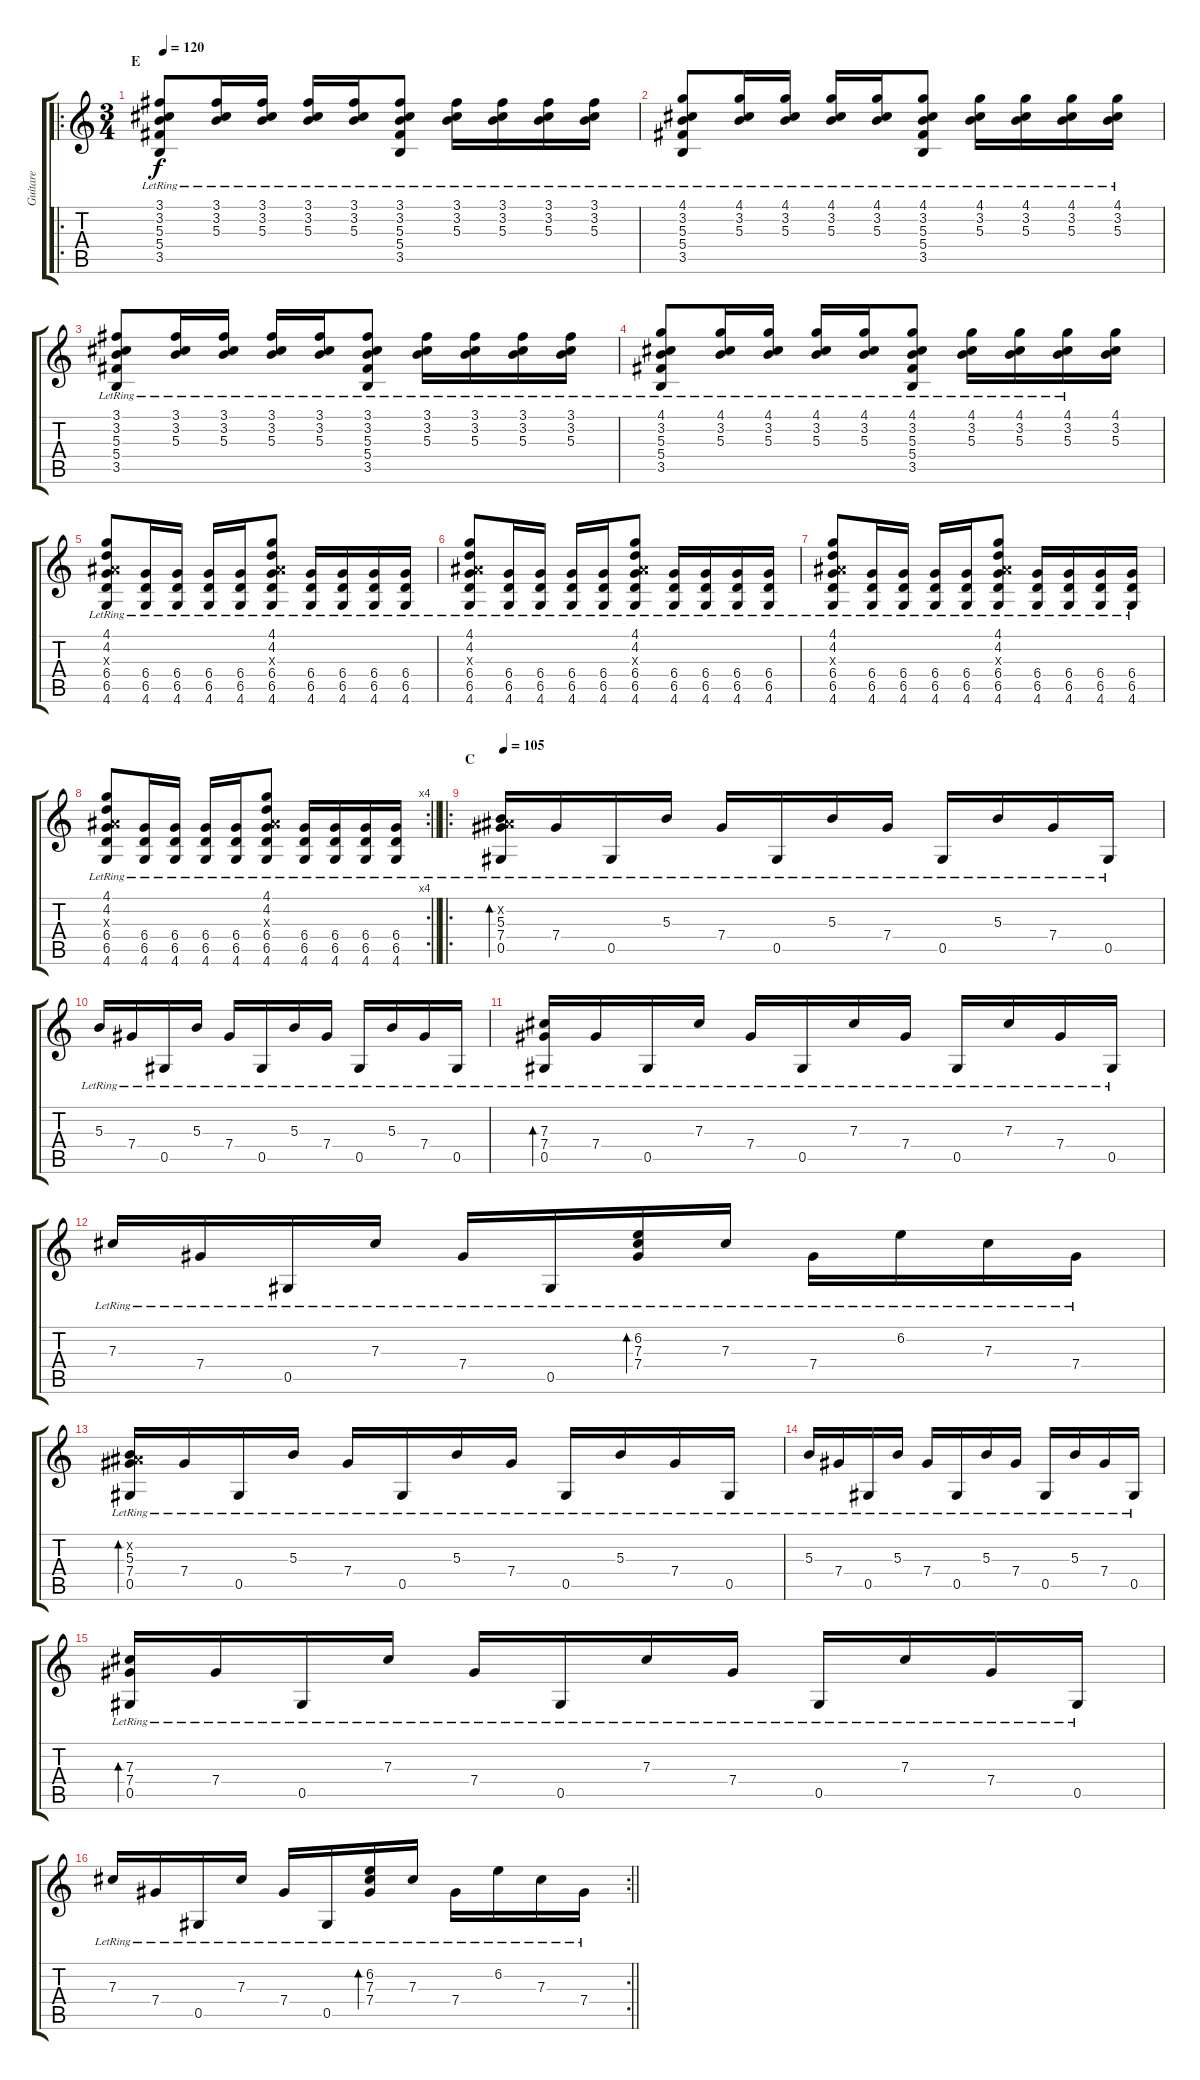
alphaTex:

\track ("Guitare" "Guitare") {instrument distortionguitar}
\staff {score tabs}
\tuning (Eb4 Bb3 Gb3 Db3 Ab2 Eb2) {hide}
\ro
\ts (3 4)
\section ("" "E")
\tempo 120
\clef g2
\ks c
(3.1{lr} 3.2{lr} 5.3{lr} 5.4{lr} 3.5{lr}).8{dy f} (3.1{lr} 3.2{lr} 5.3{lr}).16 (3.1{lr} 3.2{lr} 5.3{lr}).16 (3.1{lr} 3.2{lr} 5.3{lr}).16 (3.1{lr} 3.2{lr} 5.3{lr}).16 (3.1{lr} 3.2{lr} 5.3{lr} 5.4{lr} 3.5{lr}).8 (3.1{lr} 3.2{lr} 5.3{lr}).16 (3.1{lr} 3.2{lr} 5.3{lr}).16 (3.1{lr} 3.2{lr} 5.3{lr}).16 (3.1{lr} 3.2{lr} 5.3{lr}).16 |
(4.1{lr} 3.2{lr} 5.3{lr} 5.4{lr} 3.5{lr}).8 (4.1{lr} 3.2{lr} 5.3{lr}).16 (4.1{lr} 3.2{lr} 5.3{lr}).16 (4.1{lr} 3.2{lr} 5.3{lr}).16 (4.1{lr} 3.2{lr} 5.3{lr}).16 (4.1{lr} 3.2{lr} 5.3{lr} 5.4{lr} 3.5{lr}).8 (4.1{lr} 3.2{lr} 5.3{lr}).16 (4.1{lr} 3.2{lr} 5.3{lr}).16 (4.1{lr} 3.2{lr} 5.3{lr}).16 (4.1{lr} 3.2{lr} 5.3{lr}).16 |
(3.1{lr} 3.2{lr} 5.3{lr} 5.4{lr} 3.5{lr}).8 (3.1{lr} 3.2{lr} 5.3{lr}).16 (3.1{lr} 3.2{lr} 5.3{lr}).16 (3.1{lr} 3.2{lr} 5.3{lr}).16 (3.1{lr} 3.2{lr} 5.3{lr}).16 (3.1{lr} 3.2{lr} 5.3{lr} 5.4{lr} 3.5{lr}).8 (3.1{lr} 3.2{lr} 5.3{lr}).16 (3.1{lr} 3.2{lr} 5.3{lr}).16 (3.1{lr} 3.2{lr} 5.3{lr}).16 (3.1{lr} 3.2{lr} 5.3{lr}).16 |
(4.1{lr} 3.2{lr} 5.3{lr} 5.4{lr} 3.5{lr}).8 (4.1{lr} 3.2{lr} 5.3{lr}).16 (4.1{lr} 3.2{lr} 5.3{lr}).16 (4.1{lr} 3.2{lr} 5.3{lr}).16 (4.1{lr} 3.2{lr} 5.3{lr}).16 (4.1{lr} 3.2{lr} 5.3{lr} 5.4{lr} 3.5{lr}).8 (4.1{lr} 3.2{lr} 5.3{lr}).16 (4.1{lr} 3.2{lr} 5.3{lr}).16 (4.1{lr} 3.2{lr} 5.3{lr}).16 (4.1 3.2 5.3).16 |
(4.1{lr} 4.2{lr} 4.3{x} 6.4{lr} 6.5{lr} 4.6{lr}).8 (6.4 6.5{lr} 4.6{lr}).16 (6.4 6.5{lr} 4.6{lr}).16 (6.4 6.5{lr} 4.6{lr}).16 (6.4 6.5{lr} 4.6{lr}).16 (4.1{lr} 4.2{lr} 4.3{x} 6.4{lr} 6.5{lr} 4.6{lr}).8 (6.4 6.5{lr} 4.6{lr}).16 (6.4 6.5{lr} 4.6{lr}).16 (6.4 6.5{lr} 4.6{lr}).16 (6.4 6.5{lr} 4.6{lr}).16 |
(4.1{lr} 4.2{lr} 4.3{x} 6.4{lr} 6.5{lr} 4.6{lr}).8 (6.4 6.5{lr} 4.6{lr}).16 (6.4 6.5{lr} 4.6{lr}).16 (6.4 6.5{lr} 4.6{lr}).16 (6.4 6.5{lr} 4.6{lr}).16 (4.1{lr} 4.2{lr} 4.3{x} 6.4{lr} 6.5{lr} 4.6{lr}).8 (6.4 6.5{lr} 4.6{lr}).16 (6.4 6.5{lr} 4.6{lr}).16 (6.4 6.5{lr} 4.6{lr}).16 (6.4 6.5{lr} 4.6{lr}).16 |
(4.1{lr} 4.2{lr} 4.3{x} 6.4{lr} 6.5{lr} 4.6{lr}).8 (6.4 6.5{lr} 4.6{lr}).16 (6.4 6.5{lr} 4.6{lr}).16 (6.4 6.5{lr} 4.6{lr}).16 (6.4 6.5{lr} 4.6{lr}).16 (4.1{lr} 4.2{lr} 4.3{x} 6.4{lr} 6.5{lr} 4.6{lr}).8 (6.4 6.5{lr} 4.6{lr}).16 (6.4 6.5{lr} 4.6{lr}).16 (6.4 6.5{lr} 4.6{lr}).16 (6.4 6.5{lr} 4.6{lr}).16 |
\rc 4
\barLineRight lightlight
(4.1{lr} 4.2{lr} 4.3{x} 6.4{lr} 6.5{lr} 4.6{lr}).8 (6.4 6.5{lr} 4.6{lr}).16 (6.4 6.5{lr} 4.6{lr}).16 (6.4 6.5{lr} 4.6{lr}).16 (6.4 6.5{lr} 4.6{lr}).16 (4.1{lr} 4.2{lr} 4.3{x} 6.4{lr} 6.5{lr} 4.6{lr}).8 (6.4 6.5{lr} 4.6{lr}).16 (6.4 6.5{lr} 4.6{lr}).16 (6.4 6.5{lr} 4.6{lr}).16 (6.4 6.5{lr} 4.6{lr}).16 |
\ro
\section ("" "C")
\tempo 105
(0.2{x} 5.3{lr} 7.4{lr} 0.5{lr}).16{bd 120 volume 12} 7.4{lr}.16 0.5{lr}.16 5.3{lr}.16 7.4{lr}.16 0.5{lr}.16 5.3{lr}.16 7.4{lr}.16 0.5{lr}.16 5.3{lr}.16 7.4{lr}.16 0.5{lr}.16 |
5.3{lr}.16 7.4{lr}.16 0.5{lr}.16 5.3{lr}.16 7.4{lr}.16 0.5{lr}.16 5.3{lr}.16 7.4{lr}.16 0.5{lr}.16 5.3{lr}.16 7.4{lr}.16 0.5{lr}.16 |
(7.3{lr} 7.4{lr} 0.5{lr}).16{bd 120} 7.4{lr}.16 0.5{lr}.16 7.3{lr}.16 7.4{lr}.16 0.5{lr}.16 7.3{lr}.16 7.4{lr}.16 0.5{lr}.16 7.3{lr}.16 7.4{lr}.16 0.5{lr}.16 |
7.3{lr}.16 7.4{lr}.16 0.5{lr}.16 7.3{lr}.16 7.4{lr}.16 0.5{lr}.16 (6.2{lr} 7.3{lr} 7.4{lr}).16{bd 120} 7.3{lr}.16 7.4{lr}.16 6.2{lr}.16 7.3{lr}.16 7.4{lr}.16 |
(0.2{x} 5.3{lr} 7.4{lr} 0.5{lr}).16{bd 120} 7.4{lr}.16 0.5{lr}.16 5.3{lr}.16 7.4{lr}.16 0.5{lr}.16 5.3{lr}.16 7.4{lr}.16 0.5{lr}.16 5.3{lr}.16 7.4{lr}.16 0.5{lr}.16 |
5.3{lr}.16 7.4{lr}.16 0.5{lr}.16 5.3{lr}.16 7.4{lr}.16 0.5{lr}.16 5.3{lr}.16 7.4{lr}.16 0.5{lr}.16 5.3{lr}.16 7.4{lr}.16 0.5{lr}.16 |
(7.3{lr} 7.4{lr} 0.5{lr}).16{bd 120} 7.4{lr}.16 0.5{lr}.16 7.3{lr}.16 7.4{lr}.16 0.5{lr}.16 7.3{lr}.16 7.4{lr}.16 0.5{lr}.16 7.3{lr}.16 7.4{lr}.16 0.5{lr}.16 |
\rc 2
\barLineRight lightlight
7.3{lr}.16 7.4{lr}.16 0.5{lr}.16 7.3{lr}.16 7.4{lr}.16 0.5{lr}.16 (6.2{lr} 7.3{lr} 7.4{lr}).16{bd 120} 7.3{lr}.16 7.4{lr}.16 6.2{lr}.16 7.3{lr}.16 7.4{lr}.16
